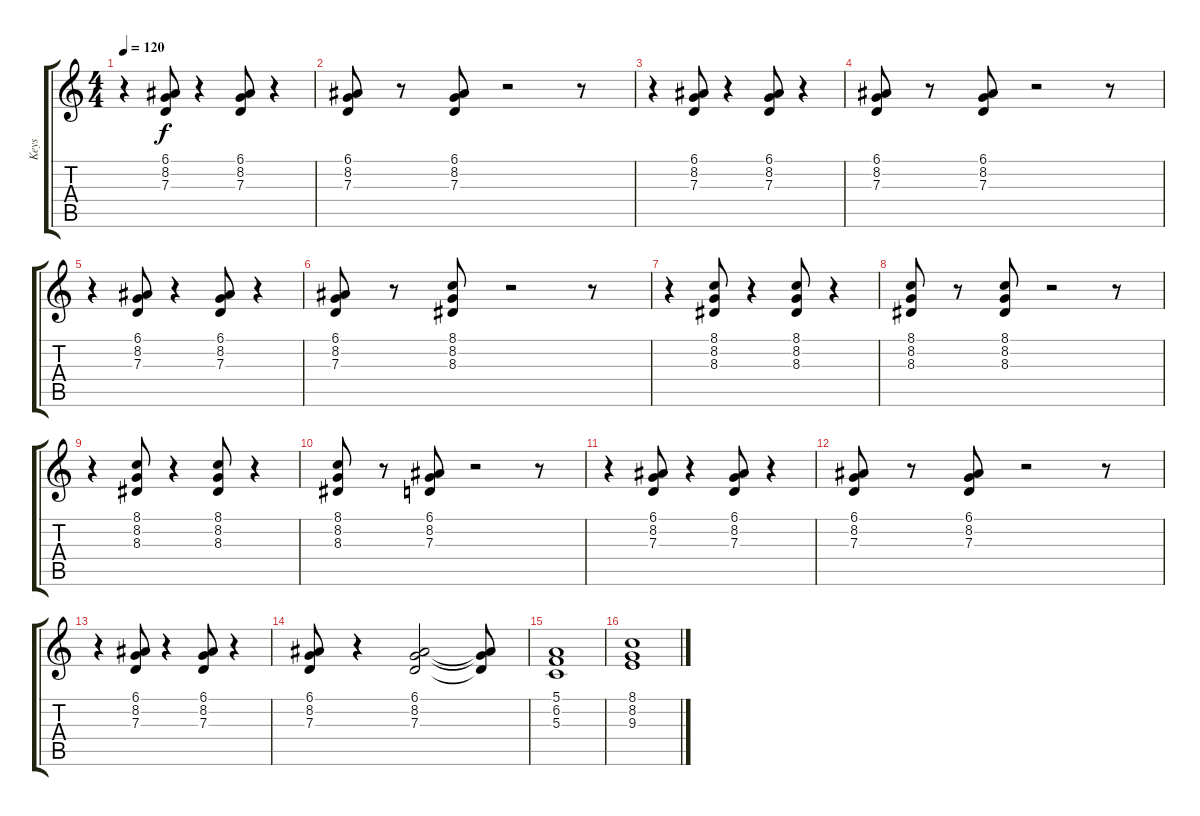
\track ("Keys" "Keys") {instrument rockorgan}
\staff {score tabs}
\tuning (E4 B3 G3 D3 A2 E2) {hide}
\ts (4 4)
\tempo 120
\clef g2
\ks c
r.4{dy f} (6.1 8.2 7.3).8 r.4 (6.1 8.2 7.3).8 r.4 |
(6.1 8.2 7.3).8 r.8 (6.1 8.2 7.3).8 r.2 r.8 |
r.4 (6.1 8.2 7.3).8 r.4 (6.1 8.2 7.3).8 r.4 |
(6.1 8.2 7.3).8 r.8 (6.1 8.2 7.3).8 r.2 r.8 |
r.4 (6.1 8.2 7.3).8 r.4 (6.1 8.2 7.3).8 r.4 |
(6.1 8.2 7.3).8 r.8 (8.1 8.2 8.3).8 r.2 r.8 |
r.4 (8.1 8.2 8.3).8 r.4 (8.1 8.2 8.3).8 r.4 |
(8.1 8.2 8.3).8 r.8 (8.1 8.2 8.3).8 r.2 r.8 |
r.4 (8.1 8.2 8.3).8 r.4 (8.1 8.2 8.3).8 r.4 |
(8.1 8.2 8.3).8 r.8 (6.1 8.2 7.3).8 r.2 r.8 |
r.4 (6.1 8.2 7.3).8 r.4 (6.1 8.2 7.3).8 r.4 |
(6.1 8.2 7.3).8 r.8 (6.1 8.2 7.3).8 r.2 r.8 |
r.4 (6.1 8.2 7.3).8 r.4 (6.1 8.2 7.3).8 r.4 |
(6.1 8.2 7.3).8 r.4 (6.1 8.2 7.3).2 (6.1{t} 8.2{t} 7.3{t}).8 |
(5.1 6.2 5.3).1 |
(8.1 8.2 9.3).1
